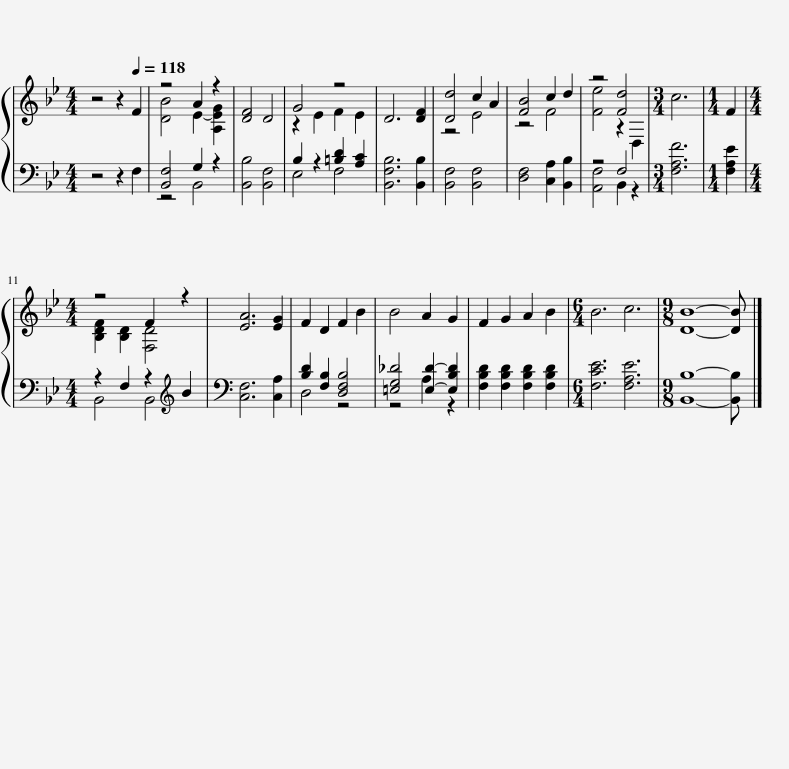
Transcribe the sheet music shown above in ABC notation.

X:1
%%score { ( 1 3 ) | ( 2 4 ) }
L:1/8
M:4/4
I:linebreak $
K:Bb
V:1 treble
V:3 treble
V:2 bass
V:4 bass
V:1
 z4 z2[Q:1/4=118] F2 | z4 A2 z2 | [DF]4 D4 | G4 z4 | D6 [DF]2 | %5
 [Dd]4 c2 A2 | [FB]4 c2 d2 | z4 [Fd]4 |[M:3/4] c6 |[M:1/4] F2 |$ %10
[M:4/4] z4 F2 z2 | [EA]6 [EG]2 | F2 D2 F2 B2 | B4 A2 G2 | F2 G2 A2 B2 | %15
[M:6/4] B6 c6 |[M:9/8] [DB]8- [DB] |] %17
V:2
 z4 z2 F,2 | [B,,F,]4 G,2 z2 | [B,,B,]4 [B,,F,]4 | B,2 z2 [=B,D]2 [A,C]2 | [B,,F,B,]6 [B,,B,]2 | %5
 [B,,F,]4 [B,,F,]4 | [D,F,]4 [C,A,]2 [B,,B,]2 | z4 F,4 |[M:3/4] [F,A,F]6 |[M:1/4] [F,A,E]2 |$ %10
[M:4/4] z2 F,2 z2[K:treble] B2 | [C,F,]6 [C,A,]2 | [B,D]2 [F,B,]2 [D,F,B,]4 | [=E,G,_D]4 [E,D]2- [E,B,D]2 | [F,B,D]2 [F,B,D]2 [F,B,D]2 [F,B,D]2 | %15
[M:6/4] [F,CE]6 [F,A,E]6 |[M:9/8] [B,,B,]8- [B,,B,] |] %17
V:3
 x8 | [DB]4 E2- [A,EG]2 | x8 | z2 E2 F2 E2 | x8 | %5
 z4 E4 | z4 F4 | [Fe]4 z2 D,2 |[M:3/4] x6 |[M:1/4] x2 |$ %10
[M:4/4] [B,DF]2 [B,D]2 [F,D]4 | x8 | x8 | x8 | x8 | %15
[M:6/4] x12 |[M:9/8] x9 |] %17
V:4
 x8 | z4 B,,4 | x8 | E,4 F,4 | x8 | %5
 x8 | x8 | [A,,F,]4 B,,2 z2 |[M:3/4] x6 |[M:1/4] x2 |$ %10
[M:4/4] B,,4 B,,4[K:treble] | x8 | D,4 z4 | z4 A,2 z2 | x8 | %15
[M:6/4] x12 |[M:9/8] x9 |] %17
